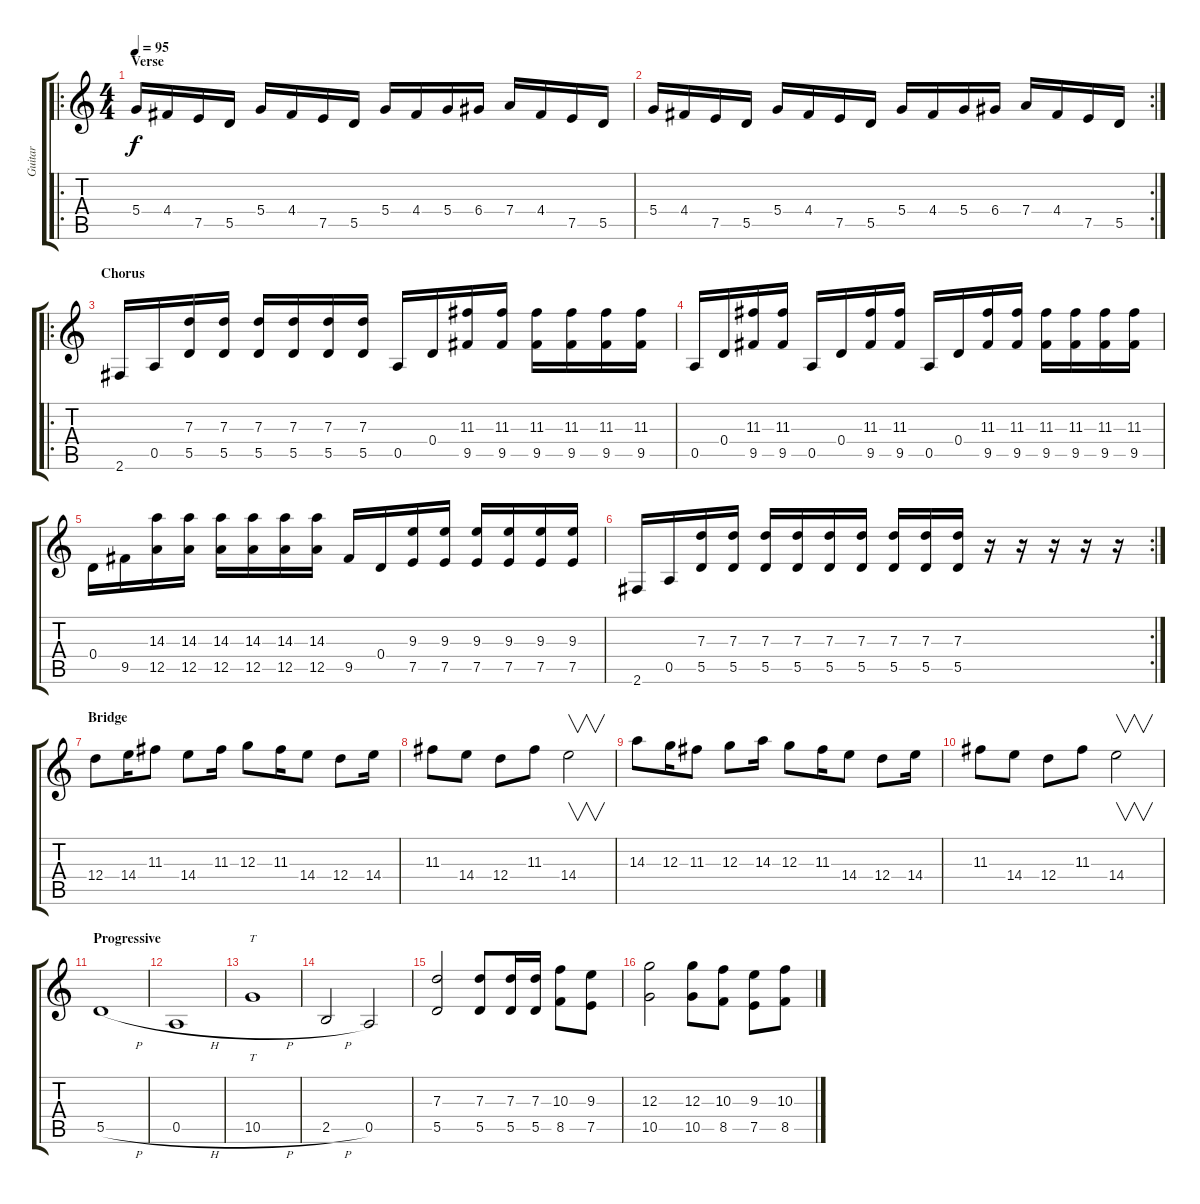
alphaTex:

\track ("Guitar" "Guitar") {instrument overdrivenguitar}
\staff {score tabs}
\tuning (E4 B3 G3 D3 A2 E2) {hide}
\ro
\ts (4 4)
\section ("" "Verse")
\tempo 95
\clef g2
\ks c
5.4.16{dy f} 4.4.16 7.5.16 5.5.16 5.4.16 4.4.16 7.5.16 5.5.16 5.4.16 4.4.16 5.4.16 6.4.16 7.4.16 4.4.16 7.5.16 5.5.16 |
\rc 2
5.4.16 4.4.16 7.5.16 5.5.16 5.4.16 4.4.16 7.5.16 5.5.16 5.4.16 4.4.16 5.4.16 6.4.16 7.4.16 4.4.16 7.5.16 5.5.16 |
\ro
\section ("" "Chorus")
2.6.16 0.5.16 (7.3 5.5).16 (7.3 5.5).16 (7.3 5.5).16 (7.3 5.5).16 (7.3 5.5).16 (7.3 5.5).16 0.5.16 0.4.16 (11.3 9.5).16 (11.3 9.5).16 (11.3 9.5).16 (11.3 9.5).16 (11.3 9.5).16 (11.3 9.5).16 |
0.5.16 0.4.16 (11.3 9.5).16 (11.3 9.5).16 0.5.16 0.4.16 (11.3 9.5).16 (11.3 9.5).16 0.5.16 0.4.16 (11.3 9.5).16 (11.3 9.5).16 (11.3 9.5).16 (11.3 9.5).16 (11.3 9.5).16 (11.3 9.5).16 |
0.4.16 9.5.16 (14.3 12.5).16 (14.3 12.5).16 (14.3 12.5).16 (14.3 12.5).16 (14.3 12.5).16 (14.3 12.5).16 9.5.16 0.4.16 (9.3 7.5).16 (9.3 7.5).16 (9.3 7.5).16 (9.3 7.5).16 (9.3 7.5).16 (9.3 7.5).16 |
\rc 2
2.6.16 0.5.16 (7.3 5.5).16 (7.3 5.5).16 (7.3 5.5).16 (7.3 5.5).16 (7.3 5.5).16 (7.3 5.5).16 (7.3 5.5).16 (7.3 5.5).16 (7.3 5.5).16 r.16 r.16 r.16 r.16 r.16 |
\section ("" "Bridge")
12.4.8 14.4.16 11.3.8 14.4.8 11.3.16 12.3.8 11.3.16 14.4.8 12.4.8 14.4.16 |
11.3.8 14.4.8 12.4.8 11.3.8 14.4.2{v} |
14.3.8 12.3.16 11.3.8 12.3.8 14.3.16 12.3.8 11.3.16 14.4.8 12.4.8 14.4.16 |
11.3.8 14.4.8 12.4.8 11.3.8 14.4.2{v} |
\section ("" "Progressive")
5.5{h}.1 |
0.5{h}.1 |
10.5{h}.1{tt} |
2.5{h}.2 0.5.2 |
(7.3 5.5).2 (7.3 5.5).8 (7.3 5.5).16 (7.3 5.5).16 (10.3 8.5).8 (9.3 7.5).8 |
(12.3 10.5).2 (12.3 10.5).8 (10.3 8.5).8 (9.3 7.5).8 (10.3 8.5).8
